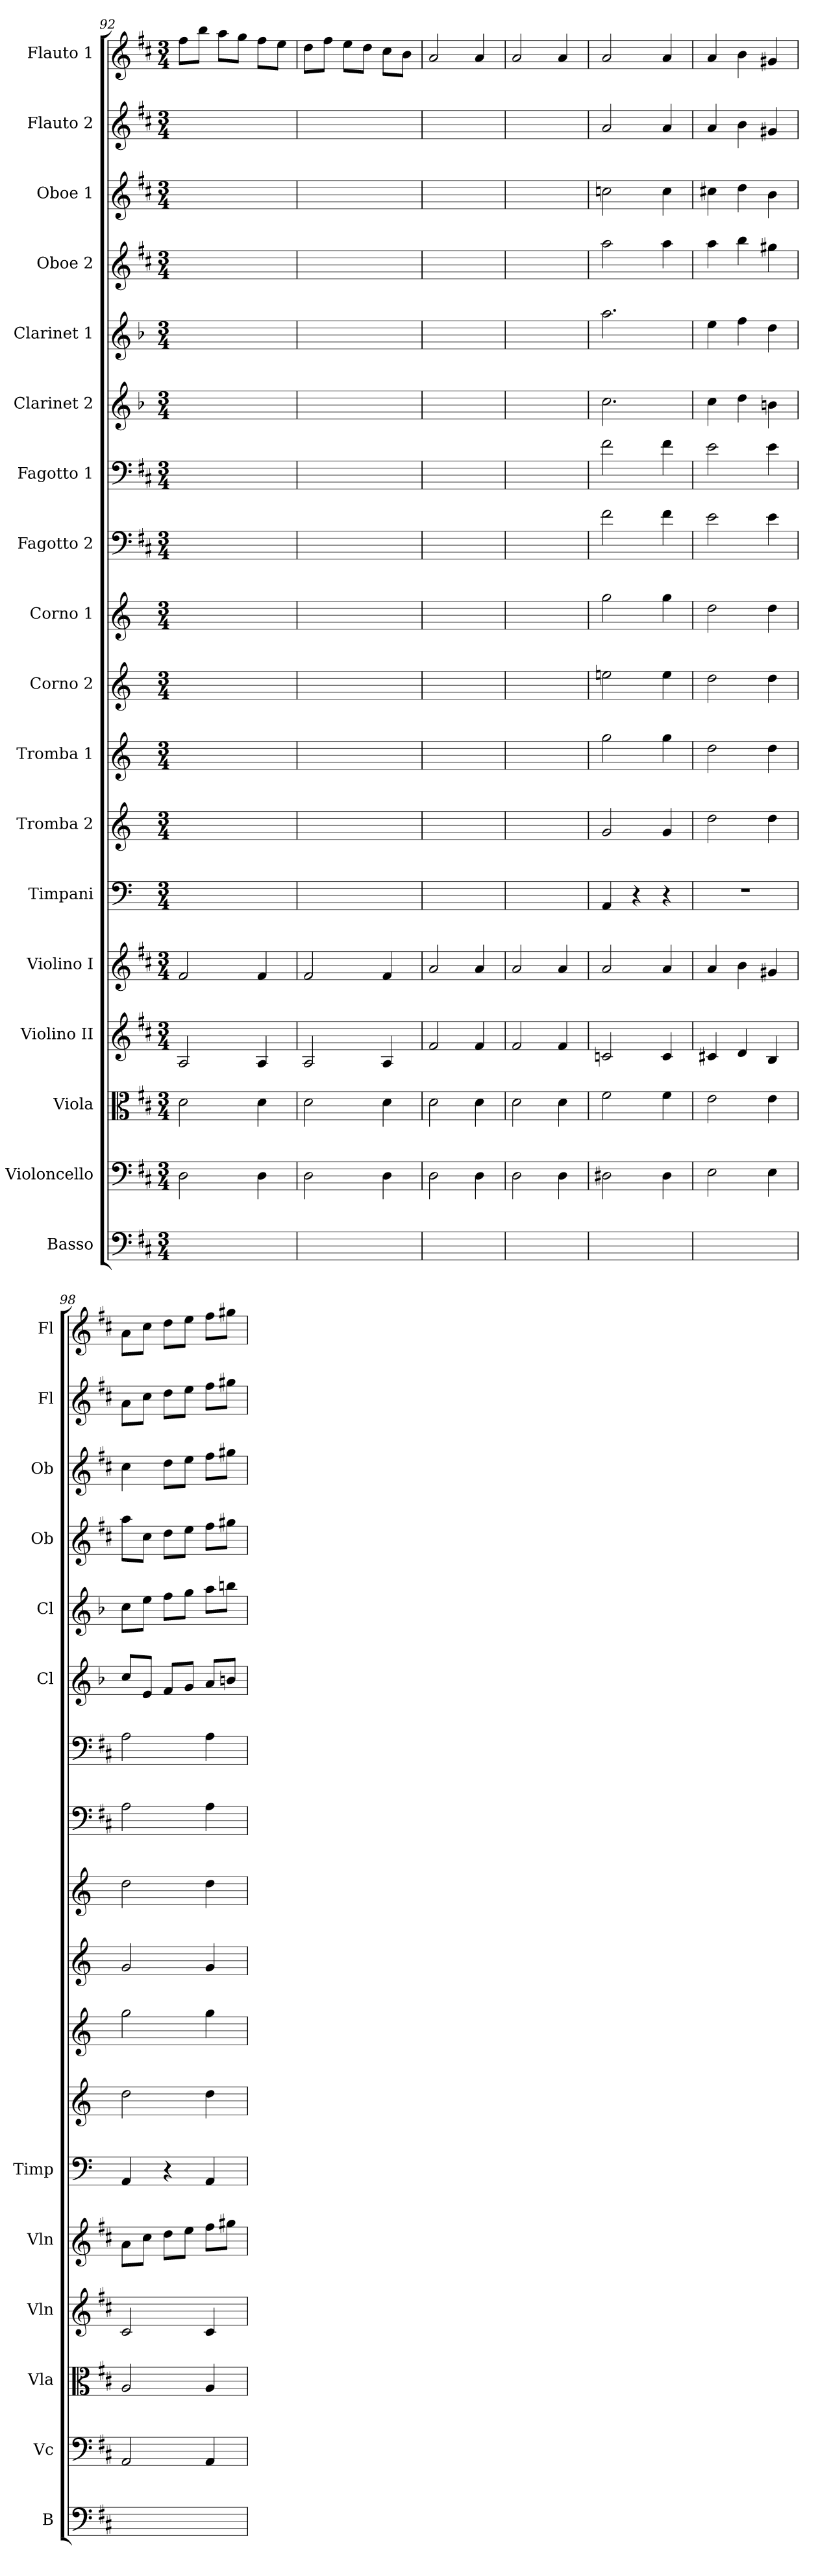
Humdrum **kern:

**kern	**kern	**kern	**kern	**kern	**kern	**kern	**kern	**kern	**kern	**kern	**kern	**kern	**kern	**kern	**kern	**kern	**kern
*part18	*part17	*part16	*part15	*part14	*part13	*part12	*part11	*part10	*part9	*part8	*part7	*part6	*part5	*part4	*part3	*part2	*part1
*staff18	*staff17	*staff16	*staff15	*staff14	*staff13	*staff12	*staff11	*staff10	*staff9	*staff8	*staff7	*staff6	*staff5	*staff4	*staff3	*staff2	*staff1
*I"Basso	*I"Violoncello	*I"Viola	*I"Violino II	*I"Violino I	*I"Timpani	*I"Tromba 2	*I"Tromba 1	*I"Corno 2	*I"Corno 1	*I"Fagotto 2	*I"Fagotto 1	*I"Clarinet 2	*I"Clarinet 1	*I"Oboe 2	*I"Oboe 1	*I"Flauto 2	*I"Flauto 1
*I'B	*I'Vc	*I'Vla	*I'Vln	*I'Vln	*I'Timp	*	*	*	*	*	*	*I'Cl	*I'Cl	*I'Ob	*I'Ob	*I'Fl	*I'Fl
*clefF4	*clefF4	*clefC3	*clefG2	*clefG2	*clefF4	*clefG2	*clefG2	*clefG2	*clefG2	*clefF4	*clefF4	*clefG2	*clefG2	*clefG2	*clefG2	*clefG2	*clefG2
*ITrd7c12	*	*	*	*	*	*ITrd-1c-2	*ITrd-1c-2	*ITrd6c10	*ITrd6c10	*	*	*ITrd2c3	*ITrd2c3	*	*	*	*
*k[f#c#]	*k[f#c#]	*k[f#c#]	*k[f#c#]	*k[f#c#]	*	*	*	*	*	*k[f#c#]	*k[f#c#]	*k[f#c#]	*k[f#c#]	*k[f#c#]	*k[f#c#]	*k[f#c#]	*k[f#c#]
*M3/4	*M3/4	*M3/4	*M3/4	*M3/4	*M3/4	*M3/4	*M3/4	*M3/4	*M3/4	*M3/4	*M3/4	*M3/4	*M3/4	*M3/4	*M3/4	*M3/4	*M3/4
=92	=92	=92	=92	=92	=92	=92	=92	=92	=92	=92	=92	=92	=92	=92	=92	=92	=92
2.ryy	2D	2d	2A	2f#	2.ryy	2.ryy	2.ryy	2.ryy	2.ryy	2.ryy	2.ryy	2.ryy	2.ryy	2.ryy	2.ryy	2.ryy	8ff#\L
.	.	.	.	.	.	.	.	.	.	.	.	.	.	.	.	.	8bb\J
.	.	.	.	.	.	.	.	.	.	.	.	.	.	.	.	.	8aa\L
.	.	.	.	.	.	.	.	.	.	.	.	.	.	.	.	.	8gg\J
.	4D	4d	4A	4f#	.	.	.	.	.	.	.	.	.	.	.	.	8ff#\L
.	.	.	.	.	.	.	.	.	.	.	.	.	.	.	.	.	8ee\J
=93	=93	=93	=93	=93	=93	=93	=93	=93	=93	=93	=93	=93	=93	=93	=93	=93	=93
2.ryy	2D	2d	2A	2f#	2.ryy	2.ryy	2.ryy	2.ryy	2.ryy	2.ryy	2.ryy	2.ryy	2.ryy	2.ryy	2.ryy	2.ryy	8dd\L
.	.	.	.	.	.	.	.	.	.	.	.	.	.	.	.	.	8ff#\J
.	.	.	.	.	.	.	.	.	.	.	.	.	.	.	.	.	8ee\L
.	.	.	.	.	.	.	.	.	.	.	.	.	.	.	.	.	8dd\J
.	4D	4d	4A	4f#	.	.	.	.	.	.	.	.	.	.	.	.	8cc#\L
.	.	.	.	.	.	.	.	.	.	.	.	.	.	.	.	.	8b\J
=94	=94	=94	=94	=94	=94	=94	=94	=94	=94	=94	=94	=94	=94	=94	=94	=94	=94
2.ryy	2D	2d	2f#	2a	2.ryy	2.ryy	2.ryy	2.ryy	2.ryy	2.ryy	2.ryy	2.ryy	2.ryy	2.ryy	2.ryy	2.ryy	2a
.	4D	4d	4f#	4a	.	.	.	.	.	.	.	.	.	.	.	.	4a
=95	=95	=95	=95	=95	=95	=95	=95	=95	=95	=95	=95	=95	=95	=95	=95	=95	=95
2.ryy	2D	2d	2f#	2a	2.ryy	2.ryy	2.ryy	2.ryy	2.ryy	2.ryy	2.ryy	2.ryy	2.ryy	2.ryy	2.ryy	2.ryy	2a
.	4D	4d	4f#	4a	.	.	.	.	.	.	.	.	.	.	.	.	4a
=96	=96	=96	=96	=96	=96	=96	=96	=96	=96	=96	=96	=96	=96	=96	=96	=96	=96
2.ryy	2D#X	2f#	2cn	2a	4AA	2a	2aa	2f#X	2a	2f#	2f#	2.a	2.ff#	2aa	2ccn	2a	2a
.	.	.	.	.	4r	.	.	.	.	.	.	.	.	.	.	.	.
.	4D#	4f#	4c	4a	4r	4a	4aa	4f#	4a	4f#	4f#	.	.	4aa	4cc	4a	4a
=97	=97	=97	=97	=97	=97	=97	=97	=97	=97	=97	=97	=97	=97	=97	=97	=97	=97
2.ryy	2E	2e	4c#X	4a	2.r	2ee	2ee	2e	2e	2e	2e	4a	4cc#	4aa	4cc#X	4a	4a
.	.	.	4d	4b	.	.	.	.	.	.	.	4b	4dd	4bb	4dd	4b	4b
.	4E	4e	4B	4g#X	.	4ee	4ee	4e	4e	4e	4e	4g#X	4b	4gg#X	4b	4g#X	4g#X
=98	=98	=98	=98	=98	=98	=98	=98	=98	=98	=98	=98	=98	=98	=98	=98	=98	=98
2.ryy	2AA	2A	2c#	8a\L	4AA	2ee	2aa	2A	2e	2A	2A	8a/L	8a\L	8aa\L	4cc#	8a\L	8a\L
.	.	.	.	8cc#\J	.	.	.	.	.	.	.	8c#/J	8cc#\J	8cc#\J	.	8cc#\J	8cc#\J
.	.	.	.	8dd\L	4r	.	.	.	.	.	.	8d/L	8dd\L	8dd\L	8dd\L	8dd\L	8dd\L
.	.	.	.	8ee\J	.	.	.	.	.	.	.	8e/J	8ee\J	8ee\J	8ee\J	8ee\J	8ee\J
.	4AA	4A	4c#	8ff#\L	4AA	4ee	4aa	4A	4e	4A	4A	8f#/L	8ff#\L	8ff#\L	8ff#\L	8ff#\L	8ff#\L
.	.	.	.	8gg#X\J	.	.	.	.	.	.	.	8g#X/J	8gg#X\J	8gg#X\J	8gg#X\J	8gg#X\J	8gg#X\J
=	=	=	=	=	=	=	=	=	=	=	=	=	=	=	=	=	=
*-	*-	*-	*-	*-	*-	*-	*-	*-	*-	*-	*-	*-	*-	*-	*-	*-	*-
